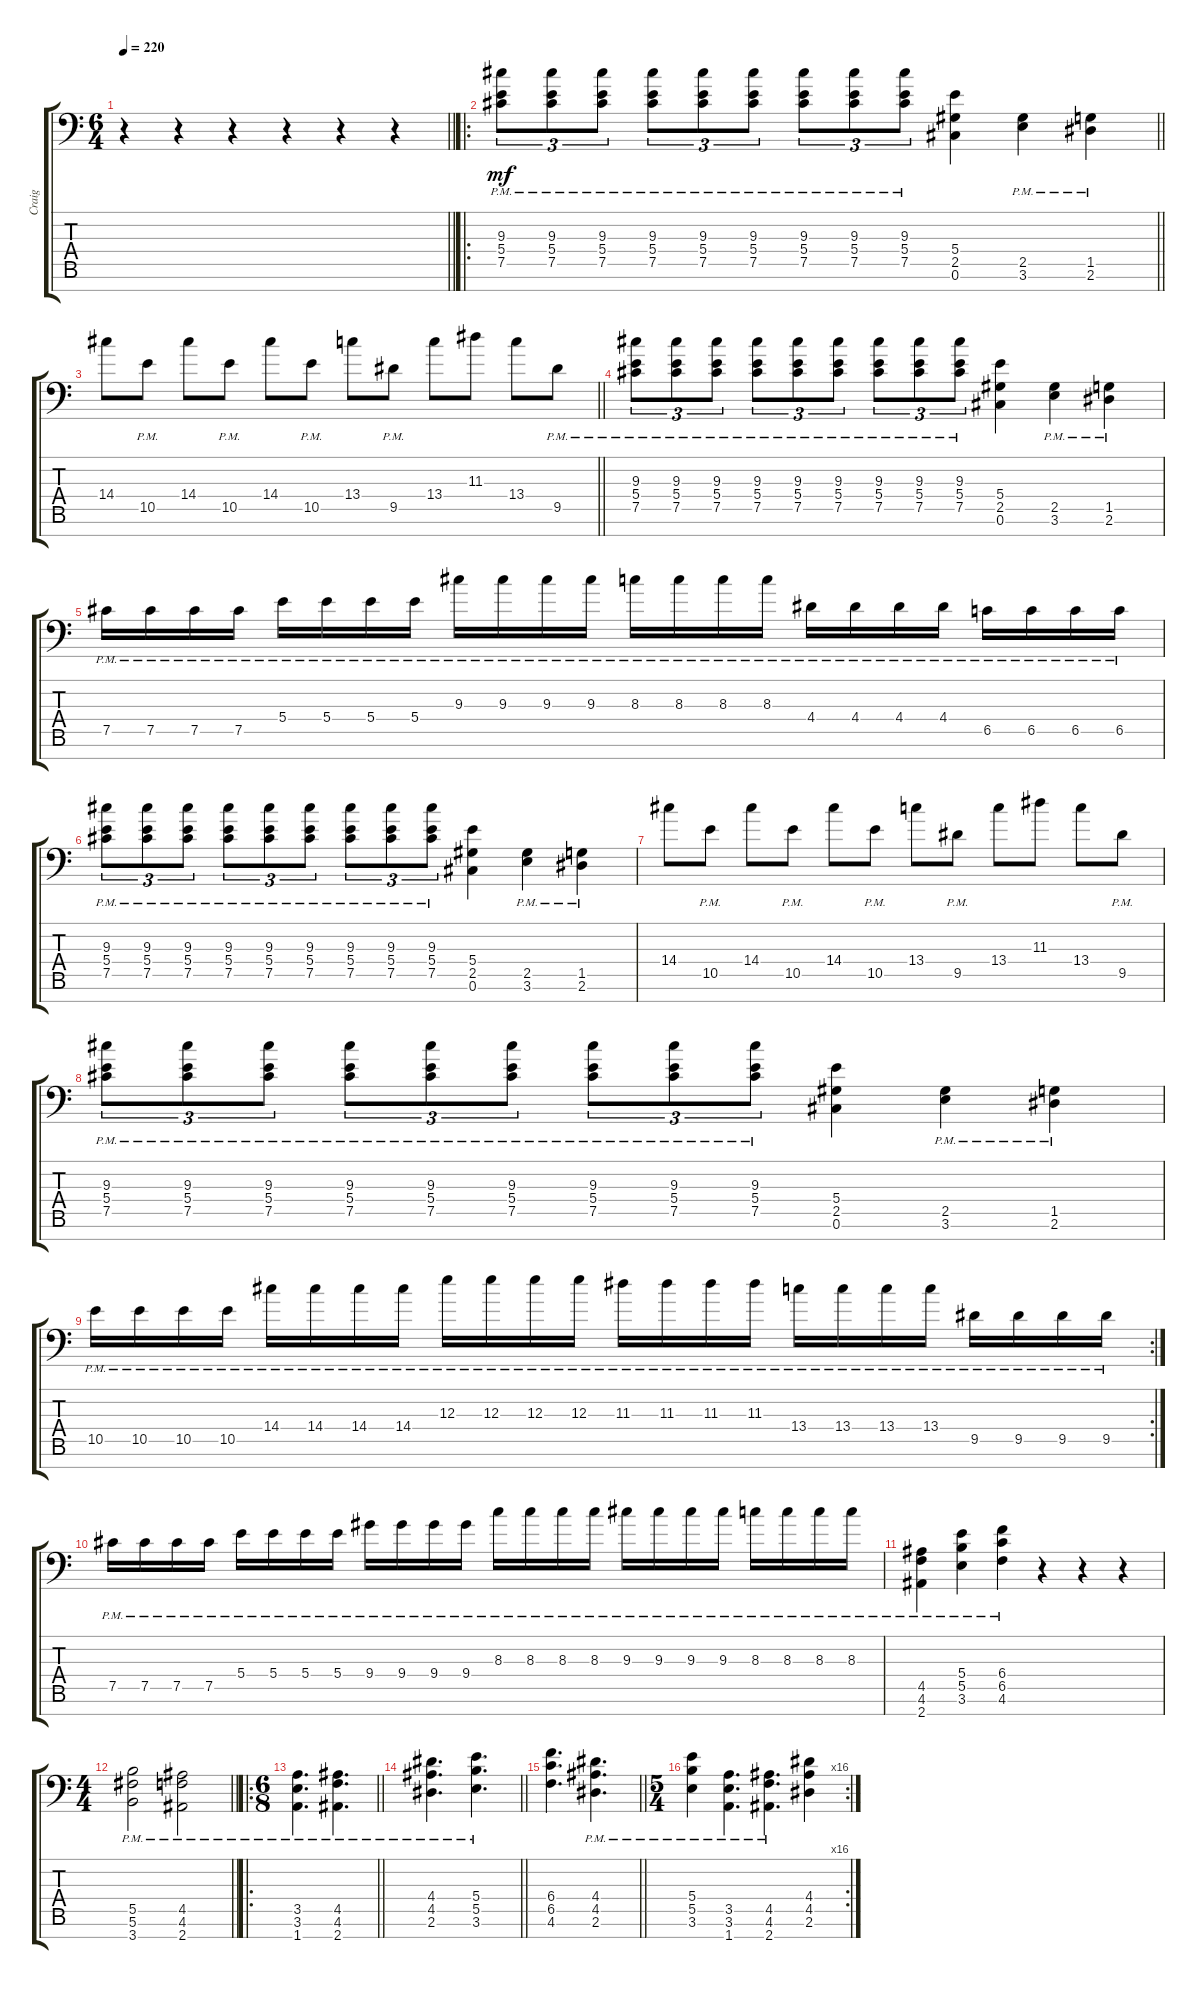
\track ("Craig" "Craig") {instrument distortionguitar}
\staff {score tabs}
\tuning (Db4 Ab3 E3 B2 Gb2 Db2 Ab1) {hide}
\ts (6 4)
\tempo 220
\clef f4
\barLineRight lightlight
\ks c
r.4{dy mf} r.4 r.4 r.4 r.4 r.4 |
\ro
\section ("" "")
\barLineRight lightlight
(9.3{pm} 5.4{pm} 7.5{pm}).8{tu (3 2)} (9.3{pm} 5.4{pm} 7.5{pm}).8{tu (3 2)} (9.3{pm} 5.4{pm} 7.5{pm}).8{tu (3 2)} (9.3{pm} 5.4{pm} 7.5{pm}).8{tu (3 2)} (9.3{pm} 5.4{pm} 7.5{pm}).8{tu (3 2)} (9.3{pm} 5.4{pm} 7.5{pm}).8{tu (3 2)} (9.3{pm} 5.4{pm} 7.5{pm}).8{tu (3 2)} (9.3{pm} 5.4{pm} 7.5{pm}).8{tu (3 2)} (9.3{pm} 5.4{pm} 7.5{pm}).8{tu (3 2)} (5.4 2.5 0.6).4 (2.5{pm} 3.6{pm}).4 (1.5{pm} 2.6{pm}).4 |
\section ("" "")
\barLineRight lightlight
14.4.8 10.5{pm}.8 14.4.8 10.5{pm}.8 14.4.8 10.5{pm}.8 13.4.8 9.5{pm}.8 13.4.8 11.3.8 13.4.8 9.5{pm}.8 |
\section ("" "")
(9.3{pm} 5.4{pm} 7.5{pm}).8{tu (3 2)} (9.3{pm} 5.4{pm} 7.5{pm}).8{tu (3 2)} (9.3{pm} 5.4{pm} 7.5{pm}).8{tu (3 2)} (9.3{pm} 5.4{pm} 7.5{pm}).8{tu (3 2)} (9.3{pm} 5.4{pm} 7.5{pm}).8{tu (3 2)} (9.3{pm} 5.4{pm} 7.5{pm}).8{tu (3 2)} (9.3{pm} 5.4{pm} 7.5{pm}).8{tu (3 2)} (9.3{pm} 5.4{pm} 7.5{pm}).8{tu (3 2)} (9.3{pm} 5.4{pm} 7.5{pm}).8{tu (3 2)} (5.4 2.5 0.6).4 (2.5{pm} 3.6{pm}).4 (1.5{pm} 2.6{pm}).4 |
7.5{pm}.16 7.5{pm}.16 7.5{pm}.16 7.5{pm}.16 5.4{pm}.16 5.4{pm}.16 5.4{pm}.16 5.4{pm}.16 9.3{pm}.16 9.3{pm}.16 9.3{pm}.16 9.3{pm}.16 8.3{pm}.16 8.3{pm}.16 8.3{pm}.16 8.3{pm}.16 4.4{pm}.16 4.4{pm}.16 4.4{pm}.16 4.4{pm}.16 6.5{pm}.16 6.5{pm}.16 6.5{pm}.16 6.5{pm}.16 |
(9.3{pm} 5.4{pm} 7.5{pm}).8{tu (3 2)} (9.3{pm} 5.4{pm} 7.5{pm}).8{tu (3 2)} (9.3{pm} 5.4{pm} 7.5{pm}).8{tu (3 2)} (9.3{pm} 5.4{pm} 7.5{pm}).8{tu (3 2)} (9.3{pm} 5.4{pm} 7.5{pm}).8{tu (3 2)} (9.3{pm} 5.4{pm} 7.5{pm}).8{tu (3 2)} (9.3{pm} 5.4{pm} 7.5{pm}).8{tu (3 2)} (9.3{pm} 5.4{pm} 7.5{pm}).8{tu (3 2)} (9.3{pm} 5.4{pm} 7.5{pm}).8{tu (3 2)} (5.4 2.5 0.6).4 (2.5{pm} 3.6{pm}).4 (1.5{pm} 2.6{pm}).4 |
14.4.8 10.5{pm}.8 14.4.8 10.5{pm}.8 14.4.8 10.5{pm}.8 13.4.8 9.5{pm}.8 13.4.8 11.3.8 13.4.8 9.5{pm}.8 |
(9.3{pm} 5.4{pm} 7.5{pm}).8{tu (3 2)} (9.3{pm} 5.4{pm} 7.5{pm}).8{tu (3 2)} (9.3{pm} 5.4{pm} 7.5{pm}).8{tu (3 2)} (9.3{pm} 5.4{pm} 7.5{pm}).8{tu (3 2)} (9.3{pm} 5.4{pm} 7.5{pm}).8{tu (3 2)} (9.3{pm} 5.4{pm} 7.5{pm}).8{tu (3 2)} (9.3{pm} 5.4{pm} 7.5{pm}).8{tu (3 2)} (9.3{pm} 5.4{pm} 7.5{pm}).8{tu (3 2)} (9.3{pm} 5.4{pm} 7.5{pm}).8{tu (3 2)} (5.4 2.5 0.6).4 (2.5{pm} 3.6{pm}).4 (1.5{pm} 2.6{pm}).4 |
\rc 2
10.5{pm}.16 10.5{pm}.16 10.5{pm}.16 10.5{pm}.16 14.4{pm}.16 14.4{pm}.16 14.4{pm}.16 14.4{pm}.16 12.3{pm}.16 12.3{pm}.16 12.3{pm}.16 12.3{pm}.16 11.3{pm}.16 11.3{pm}.16 11.3{pm}.16 11.3{pm}.16 13.4{pm}.16 13.4{pm}.16 13.4{pm}.16 13.4{pm}.16 9.5{pm}.16 9.5{pm}.16 9.5{pm}.16 9.5{pm}.16 |
7.5{pm}.16 7.5{pm}.16 7.5{pm}.16 7.5{pm}.16 5.4{pm}.16 5.4{pm}.16 5.4{pm}.16 5.4{pm}.16 9.4{pm}.16 9.4{pm}.16 9.4{pm}.16 9.4{pm}.16 8.3{pm}.16 8.3{pm}.16 8.3{pm}.16 8.3{pm}.16 9.3{pm}.16 9.3{pm}.16 9.3{pm}.16 9.3{pm}.16 8.3{pm}.16 8.3{pm}.16 8.3{pm}.16 8.3{pm}.16 |
(4.5{pm} 4.6{pm} 2.7).4 (5.4{pm} 5.5{pm} 3.6).4 (6.4{pm} 6.5{pm} 4.6).4 r.4 r.4 r.4 |
\ts (4 4)
\barLineRight lightlight
(5.5{pm} 5.6{pm} 3.7).2 (4.5{pm} 4.6{pm} 2.7).2 |
\ro
\ts (6 8)
\section ("" "")
\barLineRight lightlight
(3.5{pm} 3.6{pm} 1.7).4{d} (4.5{pm} 4.6{pm} 2.7).4{d} |
\section ("" "")
\barLineRight lightlight
(4.4{pm} 4.5{pm} 2.6).4{d} (5.4{pm} 5.5{pm} 3.6).4{d} |
\section ("" "")
\barLineRight lightlight
(6.4 6.5 4.6).4{d} (4.4{pm} 4.5{pm} 2.6).4{d} |
\rc 16
\ts (5 4)
\section ("" "")
(5.4{pm} 5.5{pm} 3.6).4 (3.5{pm} 3.6{pm} 1.7).4{d} (4.5{pm} 4.6{pm} 2.7).4{d} (4.4 4.5 2.6).4
